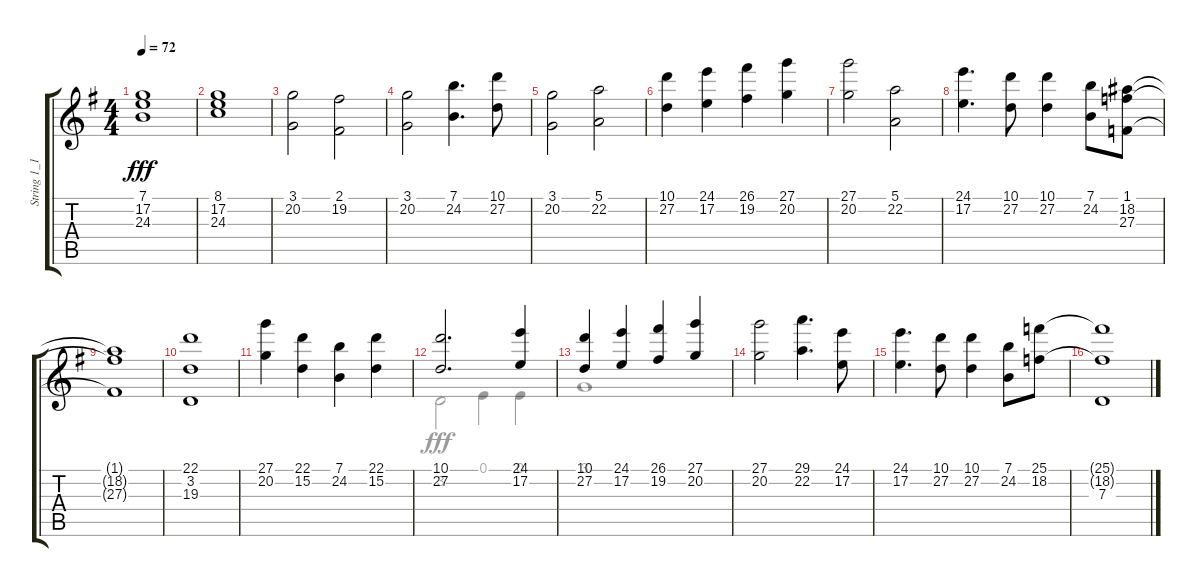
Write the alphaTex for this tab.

\track ("String 1_1" "String 1_1") {instrument stringensemble1}
\staff {score tabs}
\tuning (E4 B3 G3 D3 A2 E2) {hide}
\voice
\ts (4 4)
\tempo 72
\clef g2
\ks g
(7.1 17.2 24.3).1{dy fff} |
(8.1 17.2 24.3).1 |
(3.1 20.2).2 (2.1 19.2).2 |
(3.1 20.2).2 (7.1 24.2).4{d} (10.1 27.2).8 |
(3.1 20.2).2 (5.1 22.2).2 |
(10.1 27.2).4 (24.1 17.2).4 (26.1 19.2).4 (27.1 20.2).4 |
(27.1 20.2).2 (5.1 22.2).2 |
(24.1 17.2).4{d} (10.1 27.2).8 (10.1 27.2).4 (7.1 24.2).8 (1.1 18.2 27.3).8 |
(1.1{t} 18.2{t} 27.3{t}).1 |
(22.1 3.2 19.3).1 |
(27.1 20.2).4 (22.1 15.2).4 (7.1 24.2).4 (22.1 15.2).4 |
(10.1 27.2).2{d} (24.1 17.2).4 |
(10.1 27.2).4 (24.1 17.2).4 (26.1 19.2).4 (27.1 20.2).4 |
(27.1 20.2).2 (29.1 22.2).4{d} (24.1 17.2).8 |
(24.1 17.2).4{d} (10.1 27.2).8 (10.1 27.2).4 (7.1 24.2).8 (25.1 18.2).8 |
(25.1{t} 18.2{t} 7.3).1
\voice
\clef g2
\ottava regular
\simile none
\ks g
|
|
|
|
|
|
|
|
|
|
|
3.2.2 0.1.4 0.1.4 |
3.1.1 |
|
|
